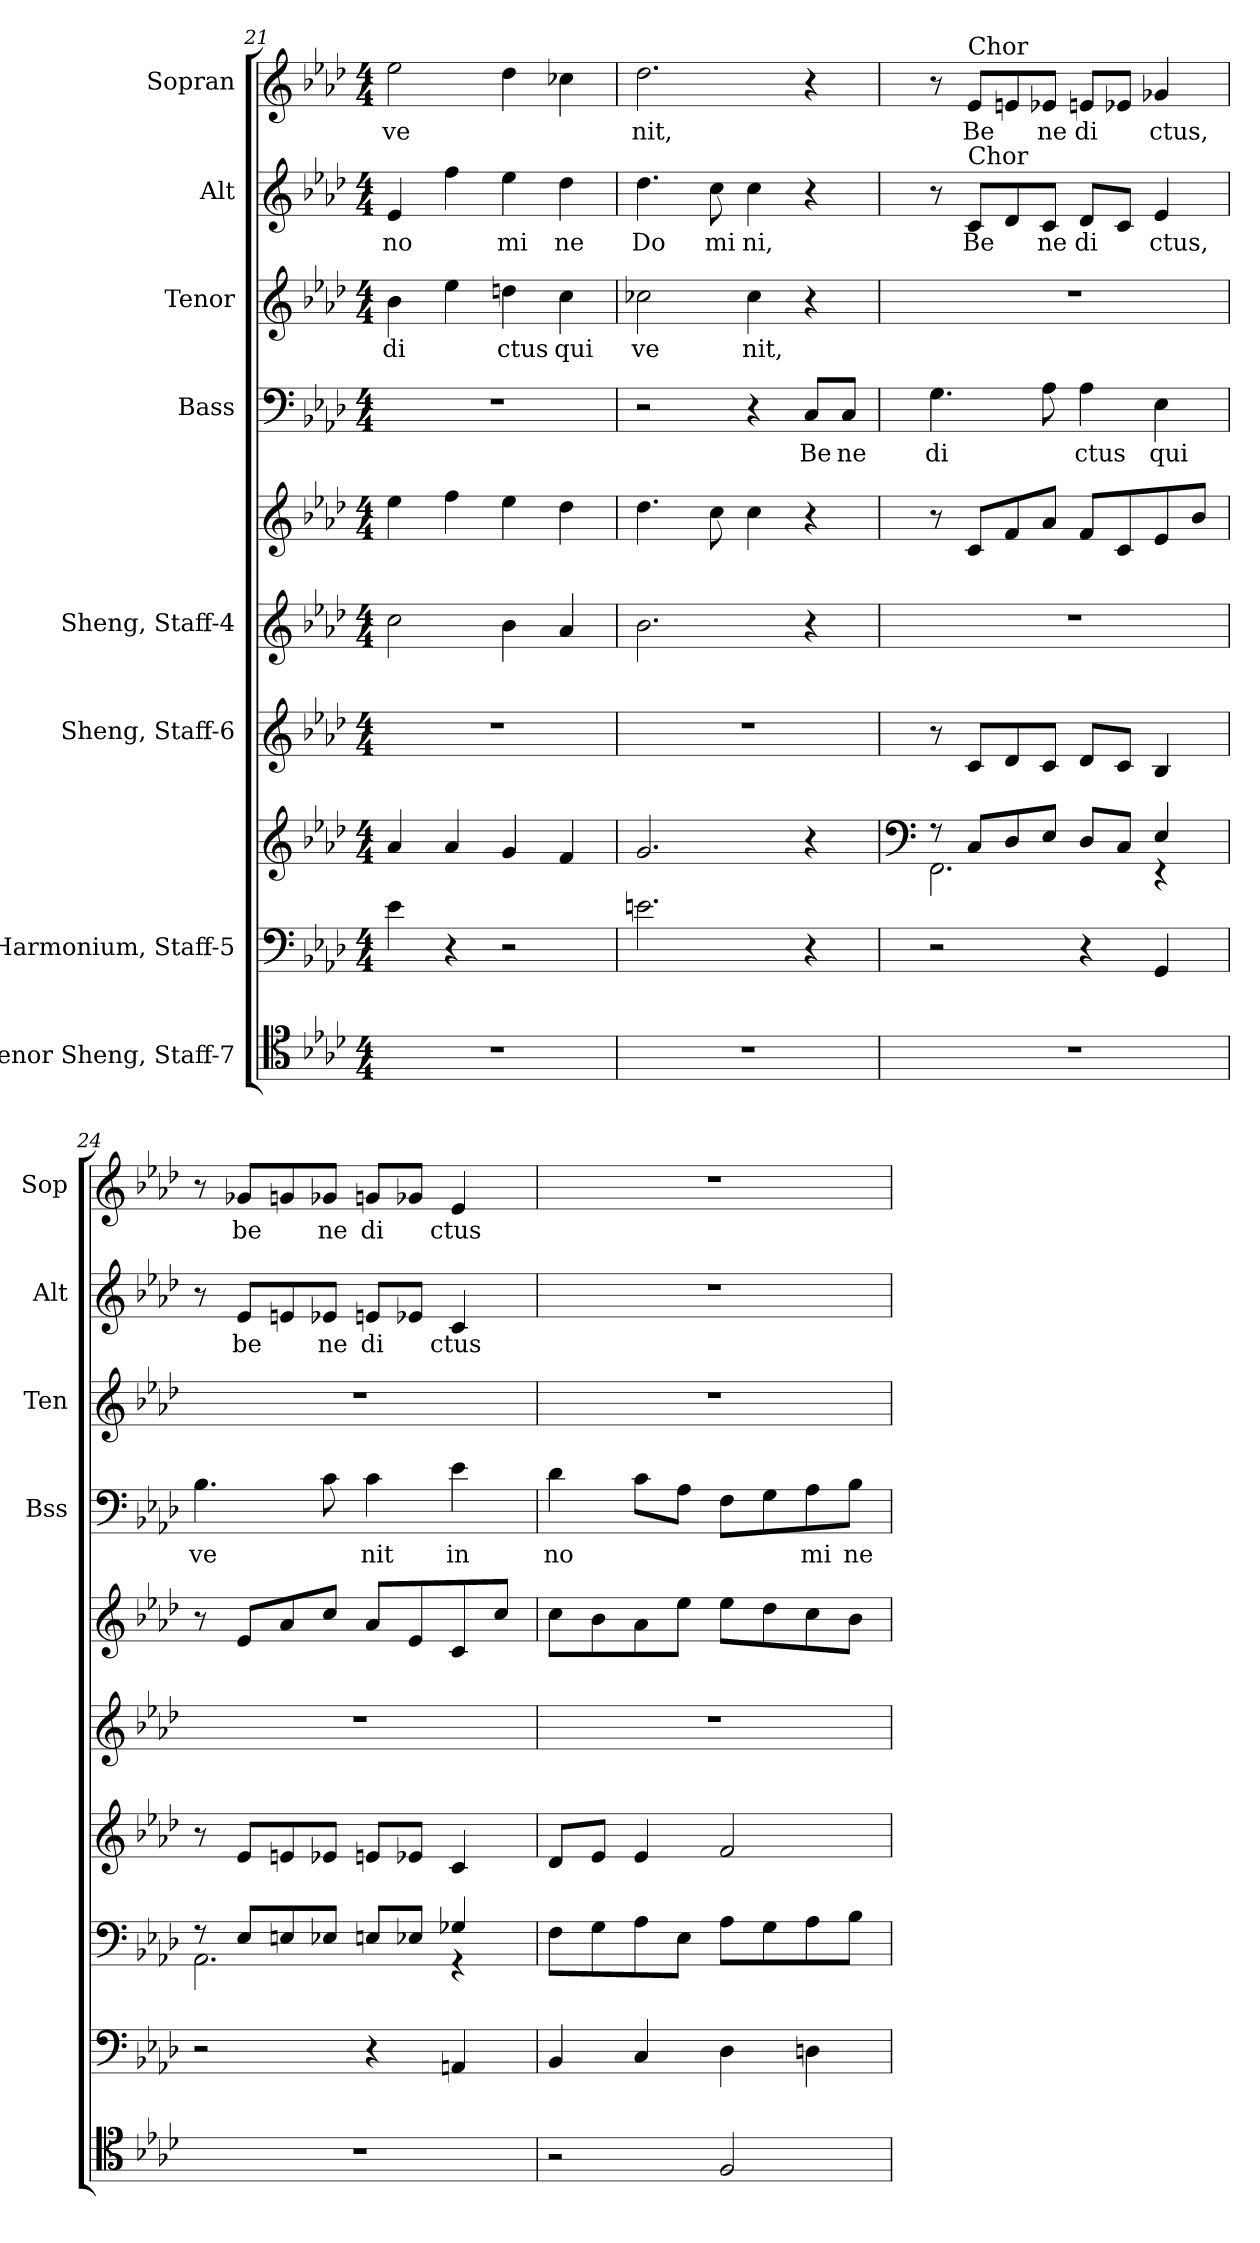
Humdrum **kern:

**kern	**kern	**kern	**kern	**kern	**kern	**kern	**text	**kern	**text	**kern	**text	**kern	**text
*part8	*part7	*part7	*part6	*part5	*part5	*part4	*part4	*part3	*part3	*part2	*part2	*part1	*part1
*staff10	*staff9	*staff8	*staff7	*staff6	*staff5	*staff4	*staff4	*staff3	*staff3	*staff2	*staff2	*staff1	*staff1
*I"Tenor Sheng, Staff-7	*I"Harmonium, Staff-5	*	*I"Sheng, Staff-6	*I"Sheng, Staff-4	*	*I"Bass	*	*I"Tenor	*	*I"Alt	*	*I"Sopran	*
*	*	*	*	*	*	*I'Bss	*	*I'Ten	*	*I'Alt	*	*I'Sop	*
*clefC4	*clefF4	*clefG2	*clefG2	*clefG2	*clefG2	*clefF4	*	*clefG2	*	*clefG2	*	*clefG2	*
*	*	*	*	*	*	*	*	*ITrd4c7	*	*	*	*ITrd2c3	*
*k[b-e-a-d-]	*k[b-e-a-d-]	*k[b-e-a-d-]	*k[b-e-a-d-]	*k[b-e-a-d-]	*k[b-e-a-d-]	*k[b-e-a-d-]	*	*k[b-e-a-d-g-]	*	*k[b-e-a-d-]	*	*k[b-]	*
*M4/4	*M4/4	*M4/4	*M4/4	*M4/4	*M4/4	*M4/4	*	*M4/4	*	*M4/4	*	*M4/4	*
=21	=21	=21	=21	=21	=21	=21	=21	=21	=21	=21	=21	=21	=21
1r	4e-\	4a-/	1r	2cc\	4ee-\	1r	.	4e-\	di	4e-/	no	2cc\	ve
.	4r	4a-/	.	.	4ff\	.	.	4a-\	.	4ff\	.	.	.
.	2r	4g/	.	4b-\	4ee-\	.	.	4gn\	ctus	4ee-\	mi	4b-\	.
.	.	4f/	.	4a-/	4dd-\	.	.	4f\	qui	4dd-\	ne	4a-X\	.
=22	=22	=22	=22	=22	=22	=22	=22	=22	=22	=22	=22	=22	=22
1r	2.en\	2.g/	1r	2.b-\	4.dd-\	2r	.	2f-X\	ve	4.dd-\	Do	2.b-\	nit,
.	.	.	.	.	8cc\	.	.	.	.	8cc\	mi	.	.
.	.	.	.	.	4cc\	4r	.	4f-\	nit,	4cc\	ni,	.	.
.	4r	4r	.	4r	4r	8C/L	Be	4r	.	4r	.	4r	.
.	.	.	.	.	.	8C/J	ne	.	.	.	.	.	.
!!LO:PB:g=z
=23	=23	=23	=23	=23	=23	=23	=23	=23	=23	=23	=23	=23	=23
*	*	*clefF4	*	*	*	*	*	*	*	*	*	*	*
*	*	*^	*	*	*	*	*	*	*	*	*	*	*
1r	2r	8r	2.FF\	8r	1r	8r	4.G\	di	1r	.	8r	.	8r	.
!	!	!	!	!	!	!	!	!	!	!	!	!	!LO:TX:a:t=Chor	!
!	!	!	!	!	!	!	!	!	!	!	!LO:TX:a:t=Chor	!	!	!
.	.	8C/L	.	8c/L	.	8c/L	.	.	.	.	8c/L	Be	8c/L	Be
.	.	8D-/	.	8d-/	.	8f/	.	.	.	.	8d-/	.	8c#X/	.
.	.	8E-/J	.	8c/J	.	8a-/J	8A-\	.	.	.	8c/J	ne	8cn/J	ne
.	4r	8D-/L	.	8d-/L	.	8f/L	4A-\	ctus	.	.	8d-/L	di	8c#X/L	di
.	.	8C/J	.	8c/J	.	8c/	.	.	.	.	8c/J	.	8cn/J	.
.	4GG/	4E-/	4r	4B-/	.	8e-/	4E-\	qui	.	.	4e-/	ctus,	4e-X/	ctus,
.	.	.	.	.	.	8b-/J	.	.	.	.	.	.	.	.
=24	=24	=24	=24	=24	=24	=24	=24	=24	=24	=24	=24	=24	=24	=24
1r	2r	8r	2.AA-\	8r	1r	8r	4.B-\	ve	1r	.	8r	.	8r	.
.	.	8E-/L	.	8e-/L	.	8e-/L	.	.	.	.	8e-/L	be	8e-X/L	be
.	.	8En/	.	8en/	.	8a-/	.	.	.	.	8en/	.	8en/	.
.	.	8E-X/J	.	8e-X/J	.	8cc/J	8c\	.	.	.	8e-X/J	ne	8e-X/J	ne
.	4r	8En/L	.	8en/L	.	8a-/L	4c\	nit	.	.	8en/L	di	8en/L	di
.	.	8E-X/J	.	8e-X/J	.	8e-/	.	.	.	.	8e-X/J	.	8e-X/J	.
.	4AAn/	4G-X/	4r	4c/	.	8c/	4e-\	in	.	.	4c/	ctus	4c/	ctus
.	.	.	.	.	.	8cc/J	.	.	.	.	.	.	.	.
*	*	*v	*v	*	*	*	*	*	*	*	*	*	*	*
=25	=25	=25	=25	=25	=25	=25	=25	=25	=25	=25	=25	=25	=25
2r	4BB-/	8F\L	8d-/L	1r	8cc\L	4d-\	no	1r	.	1r	.	1r	.
.	.	8G\	8e-/J	.	8b-\	.	.	.	.	.	.	.	.
.	4C/	8A-\	4e-/	.	8a-\	8c\L	.	.	.	.	.	.	.
.	.	8E-\J	.	.	8ee-\J	8A-\J	.	.	.	.	.	.	.
2F/	4D-\	8A-\L	2f/	.	8ee-\L	8F\L	.	.	.	.	.	.	.
.	.	8G\	.	.	8dd-\	8G\	.	.	.	.	.	.	.
.	4Dn\	8A-\	.	.	8cc\	8A-\	mi	.	.	.	.	.	.
.	.	8B-\J	.	.	8b-\J	8B-\J	ne	.	.	.	.	.	.
=	=	=	=	=	=	=	=	=	=	=	=	=	=
*-	*-	*-	*-	*-	*-	*-	*-	*-	*-	*-	*-	*-	*-
